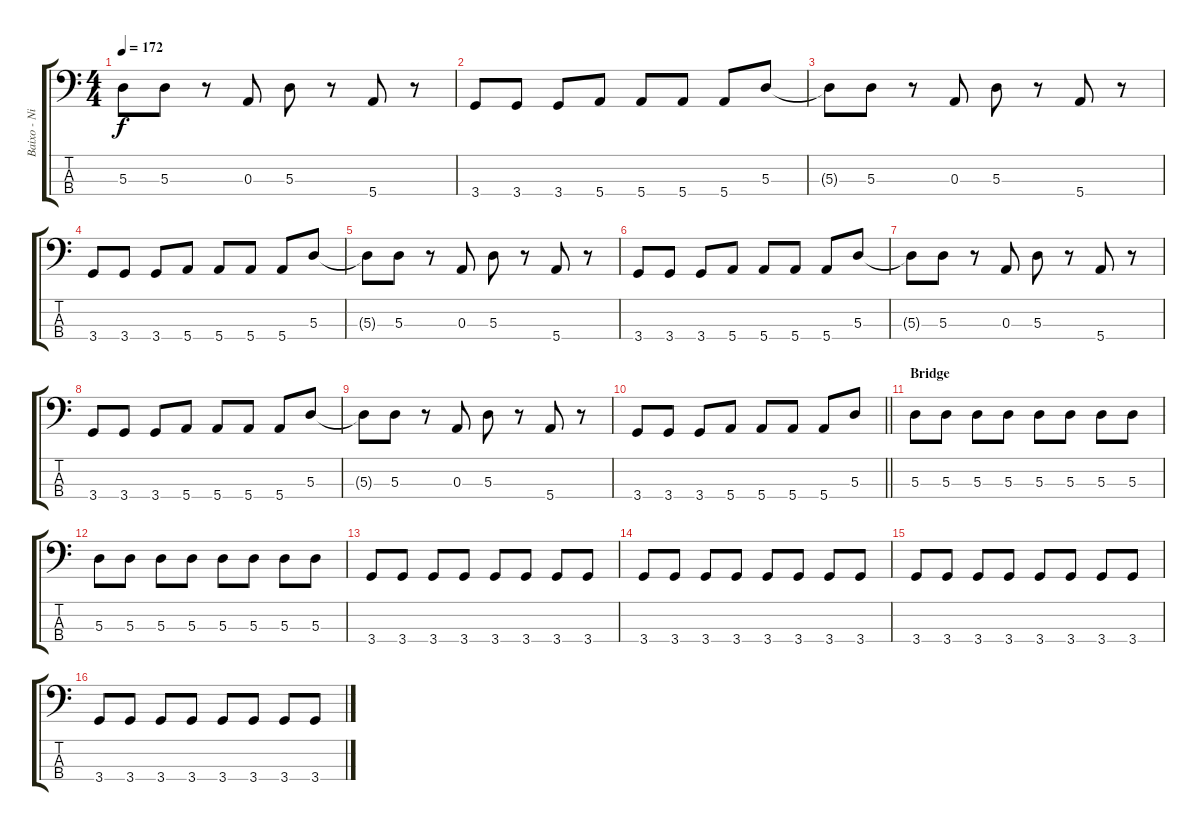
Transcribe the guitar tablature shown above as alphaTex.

\track ("Baixo - Nikola" "Baixo - Ni") {instrument electricbasspick}
\staff {score tabs}
\tuning (G2 D2 A1 E1) {hide}
\ts (4 4)
\tempo 172
\clef f4
\ks c
5.3{t}.8{dy f} 5.3.8 r.8 0.3.8 5.3.8 r.8 5.4.8 r.8 |
3.4.8 3.4.8 3.4.8 5.4.8 5.4.8 5.4.8 5.4.8 5.3.8 |
5.3{t}.8 5.3.8 r.8 0.3.8 5.3.8 r.8 5.4.8 r.8 |
3.4.8 3.4.8 3.4.8 5.4.8 5.4.8 5.4.8 5.4.8 5.3.8 |
5.3{t}.8 5.3.8 r.8 0.3.8 5.3.8 r.8 5.4.8 r.8 |
3.4.8 3.4.8 3.4.8 5.4.8 5.4.8 5.4.8 5.4.8 5.3.8 |
5.3{t}.8 5.3.8 r.8 0.3.8 5.3.8 r.8 5.4.8 r.8 |
3.4.8 3.4.8 3.4.8 5.4.8 5.4.8 5.4.8 5.4.8 5.3.8 |
5.3{t}.8 5.3.8 r.8 0.3.8 5.3.8 r.8 5.4.8 r.8 |
\barLineRight lightlight
3.4.8 3.4.8 3.4.8 5.4.8 5.4.8 5.4.8 5.4.8 5.3.8 |
\section ("" "Bridge")
5.3.8 5.3.8 5.3.8 5.3.8 5.3.8 5.3.8 5.3.8 5.3.8 |
5.3.8 5.3.8 5.3.8 5.3.8 5.3.8 5.3.8 5.3.8 5.3.8 |
3.4.8 3.4.8 3.4.8 3.4.8 3.4.8 3.4.8 3.4.8 3.4.8 |
3.4.8 3.4.8 3.4.8 3.4.8 3.4.8 3.4.8 3.4.8 3.4.8 |
3.4.8 3.4.8 3.4.8 3.4.8 3.4.8 3.4.8 3.4.8 3.4.8 |
3.4.8 3.4.8 3.4.8 3.4.8 3.4.8 3.4.8 3.4.8 3.4.8
